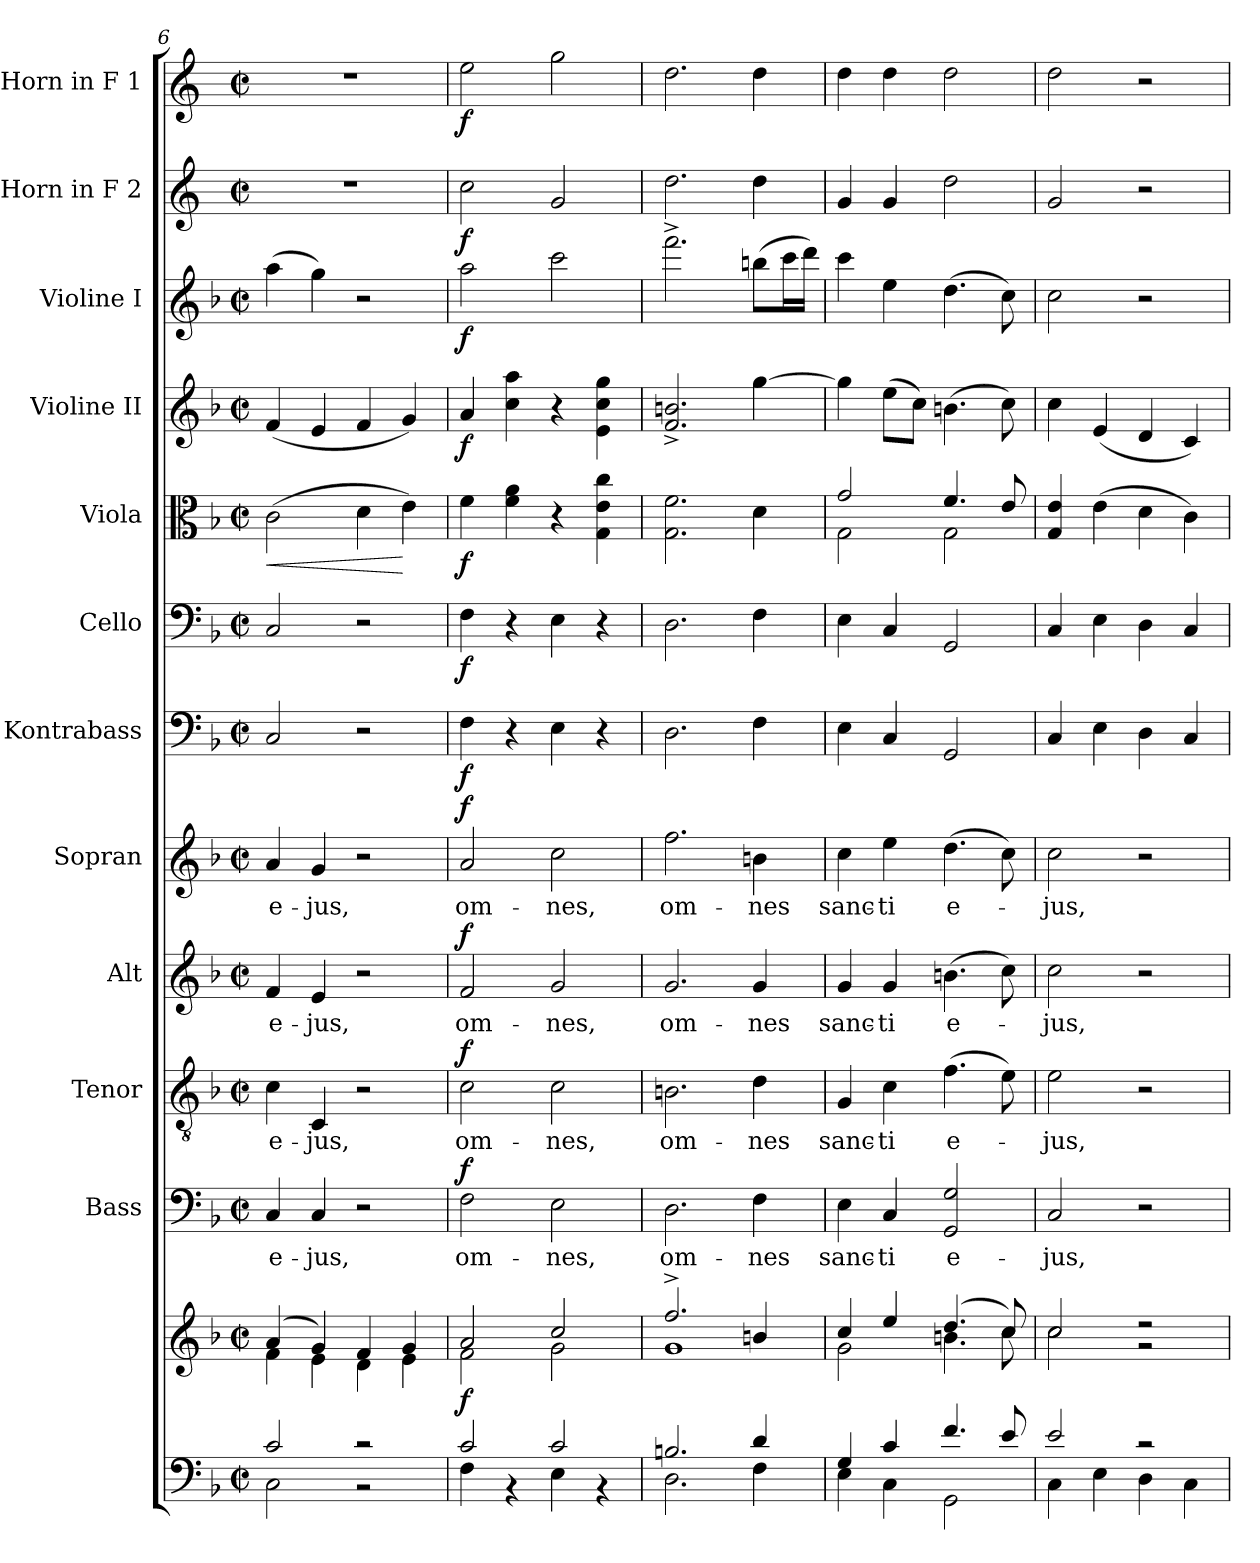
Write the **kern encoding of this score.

**kern	**kern	**dynam	**kern	**text	**dynam	**kern	**text	**dynam	**kern	**text	**dynam	**kern	**text	**dynam	**kern	**dynam	**kern	**dynam	**kern	**dynam	**kern	**dynam	**kern	**dynam	**kern	**dynam	**kern	**dynam
*part12	*part12	*part12	*part11	*part11	*part11	*part10	*part10	*part10	*part9	*part9	*part9	*part8	*part8	*part8	*part7	*part7	*part6	*part6	*part5	*part5	*part4	*part4	*part3	*part3	*part2	*part2	*part1	*part1
*staff13	*staff12	*staff12/13	*staff11	*staff11	*staff11	*staff10	*staff10	*staff10	*staff9	*staff9	*staff9	*staff8	*staff8	*staff8	*staff7	*staff7	*staff6	*staff6	*staff5	*staff5	*staff4	*staff4	*staff3	*staff3	*staff2	*staff2	*staff1	*staff1
*	*	*	*I"Bass	*	*	*I"Tenor	*	*	*I"Alt	*	*	*I"Sopran	*	*	*I"Kontrabass	*	*I"Cello	*	*I"Viola	*	*I"Violine II	*	*I"Violine I	*	*I"Horn in F 2	*	*I"Horn in F 1	*
*	*	*	*I'B.	*	*	*I'T.	*	*	*I'A.	*	*	*I'S.	*	*	*I'Kb.	*	*	*	*I'Vla.	*	*I'Vl. II	*	*I'Vl. I	*	*	*	*	*
*clefF4	*clefG2	*	*clefF4	*	*	*clefGv2	*	*	*clefG2	*	*	*clefG2	*	*	*clefF4	*	*clefF4	*	*clefC3	*	*clefG2	*	*clefG2	*	*clefG2	*	*clefG2	*
*	*	*	*	*	*	*	*	*	*	*	*	*	*	*	*ITrd7c12	*	*	*	*	*	*	*	*	*	*ITrd4c7	*	*ITrd4c7	*
*k[b-]	*k[b-]	*	*k[b-]	*	*	*k[b-]	*	*	*k[b-]	*	*	*k[b-]	*	*	*k[b-]	*	*k[b-]	*	*k[b-]	*	*k[b-]	*	*k[b-]	*	*k[b-]	*	*k[b-]	*
*F:	*F:	*	*F:	*	*	*F:	*	*	*F:	*	*	*F:	*	*	*F:	*	*F:	*	*F:	*	*F:	*	*F:	*	*F:	*	*F:	*
*M2/2	*M2/2	*	*M2/2	*	*	*M2/2	*	*	*M2/2	*	*	*M2/2	*	*	*M2/2	*	*M2/2	*	*M2/2	*	*M2/2	*	*M2/2	*	*M2/2	*	*M2/2	*
*met(c|)	*met(c|)	*	*met(c|)	*	*	*met(c|)	*	*	*met(c|)	*	*	*met(c|)	*	*	*met(c|)	*	*met(c|)	*	*met(c|)	*	*met(c|)	*	*met(c|)	*	*met(c|)	*	*met(c|)	*
=6	=6	=6	=6	=6	=6	=6	=6	=6	=6	=6	=6	=6	=6	=6	=6	=6	=6	=6	=6	=6	=6	=6	=6	=6	=6	=6	=6	=6
*^	*^	*	*	*	*	*	*	*	*	*	*	*	*	*	*	*	*	*	*	*	*	*	*	*	*	*	*	*
!	!	!	!	!	!	!LO:LY:b	!	!	!LO:LY:b	!	!	!LO:LY:b	!	!	!LO:LY:b	!	!	!	!	!	!	!LO:HP:b	!	!	!	!	!	!	!	!
2c/	2C\	(4a/	4f\	.	4C/	e-	.	4c\	e-	.	4f/	e-	.	4a/	e-	.	2CC/	.	2C/	.	(>2c\	<	(<4f/	.	(>4aa\	.	1r	.	1r	.
!	!	!	!	!	!	!LO:LY:b	!	!	!LO:LY:b	!	!	!LO:LY:b	!	!	!LO:LY:b	!	!	!	!	!	!	!	!	!	!	!	!	!	!	!
.	.	4g/)	4e\	.	4C/	-jus,	.	4C/	-jus,	.	4e/	-jus,	.	4g/	-jus,	.	.	.	.	.	.	.	4e/	.	4gg\)	.	.	.	.	.
2r	2r	4f/	4d\	.	2r	.	.	2r	.	.	2r	.	.	2r	.	.	2r	.	2r	.	4d\	.	4f/	.	2r	.	.	.	.	.
.	.	4g/	4e\	.	.	.	.	.	.	.	.	.	.	.	.	.	.	.	.	.	4e\)	[	4g/)	.	.	.	.	.	.	.
=7	=7	=7	=7	=7	=7	=7	=7	=7	=7	=7	=7	=7	=7	=7	=7	=7	=7	=7	=7	=7	=7	=7	=7	=7	=7	=7	=7	=7	=7	=7
!	!	!	!	!LO:DY:b	!	!LO:LY:b	!LO:DY:a	!	!LO:LY:b	!LO:DY:a	!	!LO:LY:b	!LO:DY:a	!	!LO:LY:b	!LO:DY:a	!	!LO:DY:b	!	!LO:DY:b	!	!LO:DY:b	!	!LO:DY:b	!	!LO:DY:b	!	!LO:DY:b	!	!LO:DY:b
2c/	4F\	2a/	2f\	f	2F\	om-	f	2c\	om-	f	2f/	om-	f	2a/	om-	f	4FF\	f	4F\	f	4f\	f	4a/	f	2aa\	f	2f\	f	2a\	f
.	4r	.	.	.	.	.	.	.	.	.	.	.	.	.	.	.	4r	.	4r	.	4f\ 4a\	.	4cc\ 4aa\	.	.	.	.	.	.	.
!	!	!	!	!	!	!LO:LY:b	!	!	!LO:LY:b	!	!	!LO:LY:b	!	!	!LO:LY:b	!	!	!	!	!	!	!	!	!	!	!	!	!	!	!
2c/	4E\	2cc/	2g\	.	2E\	-nes,	.	2c\	-nes,	.	2g/	-nes,	.	2cc\	-nes,	.	4EE\	.	4E\	.	4r	.	4r	.	2ccc\	.	2c/	.	2cc\	.
.	4r	.	.	.	.	.	.	.	.	.	.	.	.	.	.	.	4r	.	4r	.	4G\ 4e\ 4cc\	.	4e\ 4cc\ 4gg\	.	.	.	.	.	.	.
!!LO:PB:g=z
=8	=8	=8	=8	=8	=8	=8	=8	=8	=8	=8	=8	=8	=8	=8	=8	=8	=8	=8	=8	=8	=8	=8	=8	=8	=8	=8	=8	=8	=8	=8
!	!	!	!	!	!	!LO:LY:b	!	!	!LO:LY:b	!	!	!LO:LY:b	!	!	!LO:LY:b	!	!	!	!	!	!	!	!	!	!	!	!	!	!	!
2.Bn/	2.D\	2.ff^>/	1g	.	2.D\	om-	.	2.Bn\	om-	.	2.g/	om-	.	2.ff\	om-	.	2.DD\	.	2.D\	.	2.G\ 2.f\	.	2.f/^< 2.bn/^<	.	2.fff^>\	.	2.g\	.	2.g\	.
!	!	!	!	!	!	!LO:LY:b	!	!	!LO:LY:b	!	!	!LO:LY:b	!	!	!LO:LY:b	!	!	!	!	!	!	!	!	!	!	!	!	!	!	!
4d/	4F\	4bn/	.	.	4F\	-nes	.	4d\	-nes	.	4g/	-nes	.	4bn\	-nes	.	4FF\	.	4F\	.	4d\	.	[4gg\	.	(>8bbn\L	.	4g\	.	4g\	.
.	.	.	.	.	.	.	.	.	.	.	.	.	.	.	.	.	.	.	.	.	.	.	.	.	16ccc\L	.	.	.	.	.
.	.	.	.	.	.	.	.	.	.	.	.	.	.	.	.	.	.	.	.	.	.	.	.	.	16ddd\JJ)	.	.	.	.	.
=9	=9	=9	=9	=9	=9	=9	=9	=9	=9	=9	=9	=9	=9	=9	=9	=9	=9	=9	=9	=9	=9	=9	=9	=9	=9	=9	=9	=9	=9	=9
!	!	!	!	!	!	!LO:LY:b	!	!	!LO:LY:b	!	!	!LO:LY:b	!	!	!LO:LY:b	!	!	!	!	!	!	!	!	!	!	!	!	!	!	!
*	*	*	*	*	*	*	*	*	*	*	*	*	*	*	*	*	*	*	*	*	*^	*	*	*	*	*	*	*	*	*
4G/	4E\	4cc/	2g\	.	4E\	sanc-	.	4G/	sanc-	.	4g/	sanc-	.	4cc\	sanc-	.	4EE\	.	4E\	.	2g/	2G\	.	4gg\]	.	4ccc\	.	4c/	.	4g\	.
!	!	!	!	!	!	!LO:LY:b	!	!	!LO:LY:b	!	!	!LO:LY:b	!	!	!LO:LY:b	!	!	!	!	!	!	!	!	!	!	!	!	!	!	!	!
4c/	4C\	4ee/	.	.	4C/	-ti	.	4c\	-ti	.	4g/	-ti	.	4ee\	-ti	.	4CC/	.	4C/	.	.	.	.	(>8ee\L	.	4ee\	.	4c/	.	4g\	.
.	.	.	.	.	.	.	.	.	.	.	.	.	.	.	.	.	.	.	.	.	.	.	.	8cc\J)	.	.	.	.	.	.	.
!	!	!	!	!	!	!LO:LY:b	!	!	!LO:LY:b	!	!	!LO:LY:b	!	!	!LO:LY:b	!	!	!	!	!	!	!	!	!	!	!	!	!	!	!	!
4.f/	2GG\	(4.dd/	4.bn\	.	2GG/ 2G/	e-	.	(>4.f\	e-	.	(>4.bn\	e-	.	(>4.dd\	e-	.	2GGG/	.	2GG/	.	4.f/	2G\	.	(>4.bn\	.	(>4.dd\	.	2g\	.	2g\	.
8e/	.	8cc/)	8cc\	.	.	.	.	8e\)	.	.	8cc\)	.	.	8cc\)	.	.	.	.	.	.	8e/	.	.	8cc\)	.	8cc\)	.	.	.	.	.
*	*	*	*	*	*	*	*	*	*	*	*	*	*	*	*	*	*	*	*	*	*v	*v	*	*	*	*	*	*	*	*	*
=10	=10	=10	=10	=10	=10	=10	=10	=10	=10	=10	=10	=10	=10	=10	=10	=10	=10	=10	=10	=10	=10	=10	=10	=10	=10	=10	=10	=10	=10	=10
!	!	!	!	!	!	!LO:LY:b	!	!	!LO:LY:b	!	!	!LO:LY:b	!	!	!LO:LY:b	!	!	!	!	!	!	!	!	!	!	!	!	!	!	!
2e/	4C\	2cc/	2cc\	.	2C/	-jus,	.	2e\	-jus,	.	2cc\	-jus,	.	2cc\	-jus,	.	4CC/	.	4C/	.	4G/ 4e/	.	4cc\	.	2cc\	.	2c/	.	2g\	.
.	4E\	.	.	.	.	.	.	.	.	.	.	.	.	.	.	.	4EE\	.	4E\	.	(>4e\	.	(<4e/	.	.	.	.	.	.	.
2rc	4D\	2r	2r	.	2r	.	.	2r	.	.	2r	.	.	2r	.	.	4DD\	.	4D\	.	4d\	.	4d/	.	2r	.	2r	.	2r	.
.	4C\	.	.	.	.	.	.	.	.	.	.	.	.	.	.	.	4CC/	.	4C/	.	4c\)	.	4c/)	.	.	.	.	.	.	.
*v	*v	*	*	*	*	*	*	*	*	*	*	*	*	*	*	*	*	*	*	*	*	*	*	*	*	*	*	*	*	*
*	*v	*v	*	*	*	*	*	*	*	*	*	*	*	*	*	*	*	*	*	*	*	*	*	*	*	*	*	*	*
=	=	=	=	=	=	=	=	=	=	=	=	=	=	=	=	=	=	=	=	=	=	=	=	=	=	=	=	=
*-	*-	*-	*-	*-	*-	*-	*-	*-	*-	*-	*-	*-	*-	*-	*-	*-	*-	*-	*-	*-	*-	*-	*-	*-	*-	*-	*-	*-
